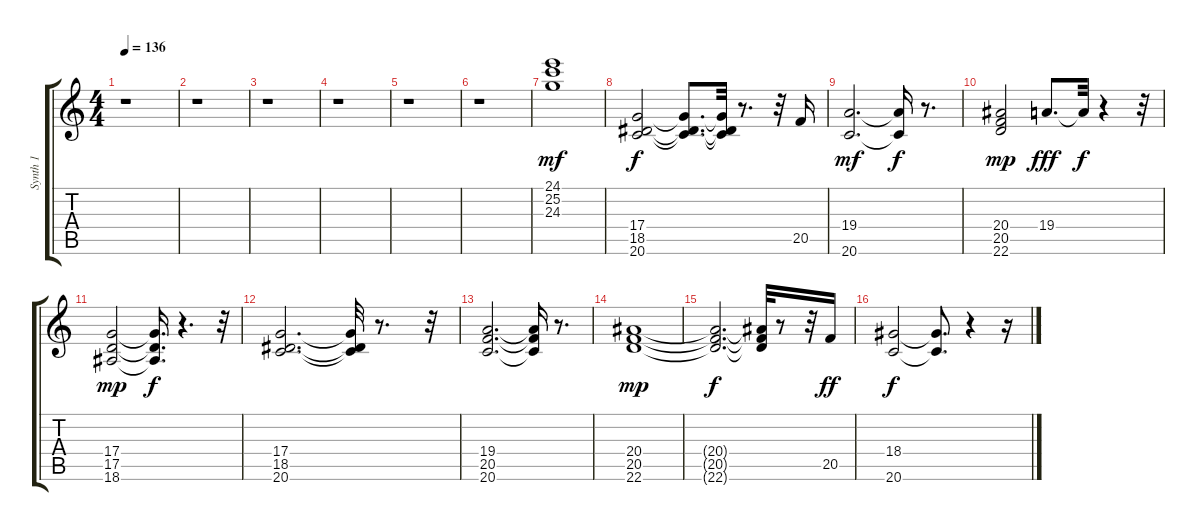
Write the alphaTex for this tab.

\track ("Synth 1" "Synth 1") {instrument stringensemble1}
\staff {score tabs}
\tuning (E4 B3 G3 D3 A2 E2) {hide}
\ts (4 4)
\tempo 136
\clef g2
\ks c
r.1{dy f} |
r.1 |
r.1 |
r.1 |
r.1 |
r.1 |
(24.1 25.2 24.3).1{dy mf} |
(17.4 18.5 20.6).2{dy f volume 11} (17.4{t} 18.5{t} 20.6{t}).8{d} (17.4{t} 18.5{t} 20.6{t}).32 r.8{d} r.32 20.5.16 |
(19.4 20.6).2{d dy mf} (19.4{t} 20.6{t}).16{dy f} r.8{d} |
(20.4 20.5 22.6).2{dy mp} 19.4.8{d dy fff} 19.4{t}.32{dy f} r.4 r.32 |
(17.4 17.5 18.6).2{dy mp} (17.4{t} 17.5{t} 18.6{t}).16{d dy f} r.4{d} r.32 |
(17.4 18.5 20.6).2{d} (17.4{t} 18.5{t} 20.6{t}).32 r.8{d} r.32 |
(19.4 20.5 20.6).2{d} (19.4{t} 20.5{t} 20.6{t}).16 r.8{d} |
(20.4 20.5 22.6).1{dy mp} |
(20.4{t} 20.5{t} 22.6{t}).2{d dy f} (20.4{t} 20.5{t} 22.6{t}).32 r.8 r.32 20.5.16{dy ff} |
(18.4 20.6).2{dy f} (18.4{t} 20.6{t}).8{d} r.4 r.16
